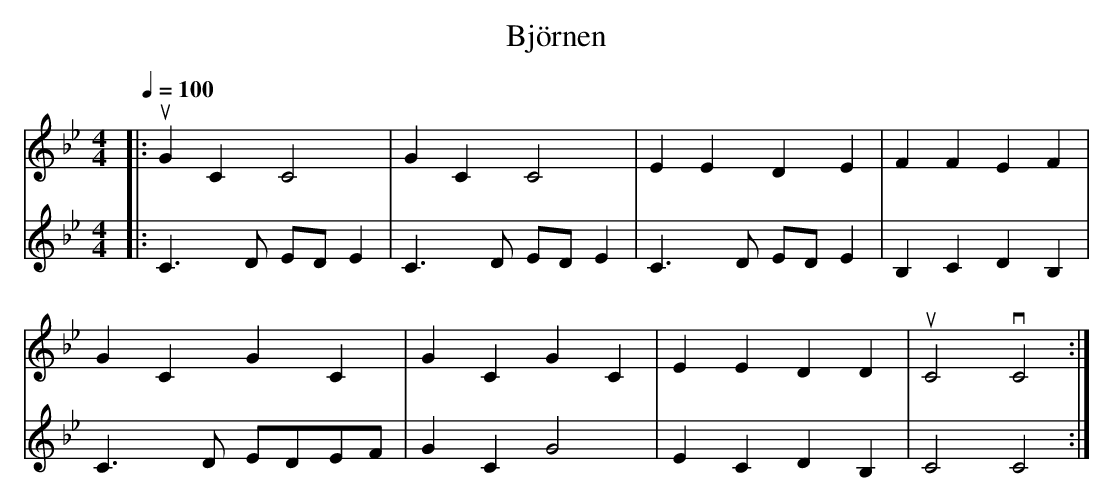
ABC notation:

X:1
T: Björnen
M: 4/4
L: 1/4
Q: 100
K: Bb
[V:1] [|: uGC C2 | GC C2 | EE DE | FF EF |
[V:2] [|: C3/2D/2 E/2D/2 E | C3/2D/2 E/2D/2 E | C3/2D/2 E/2D/2 E | B,C DB, |
[V:1] GC GC | GC GC | EE DD | uC2 vC2 :|]
[V:2] C3/2D/2 E/2D/2E/2F/2 | GC G2 | EC DB, | C2 C2 :|]
